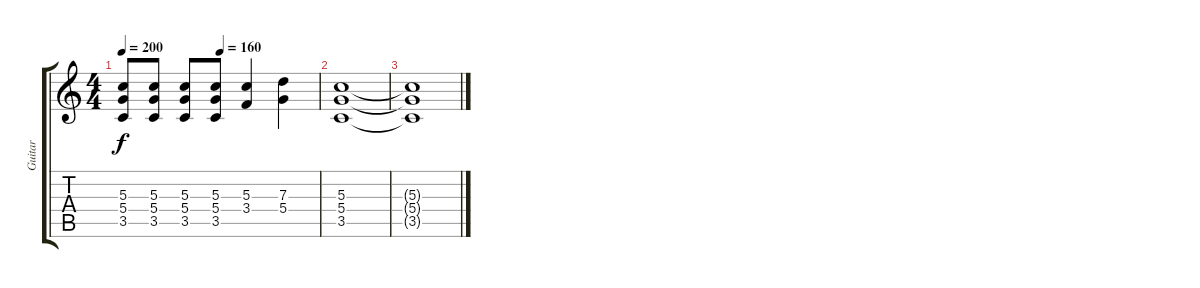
\track ("Guitar" "Guitar") {instrument distortionguitar}
\staff {score tabs}
\tuning (E4 B3 G3 D3 A2 E2) {hide}
\ts (4 4)
\tempo 200
\tempo (160 0.5)
\clef g2
\ks c
(5.3 5.4 3.5).8{dy f} (5.3 5.4 3.5).8 (5.3 5.4 3.5).8 (5.3 5.4 3.5).8 (5.3 3.4).4 (7.3 5.4).4 |
(5.3 5.4 3.5).1 |
(5.3{t} 5.4{t} 3.5{t}).1
